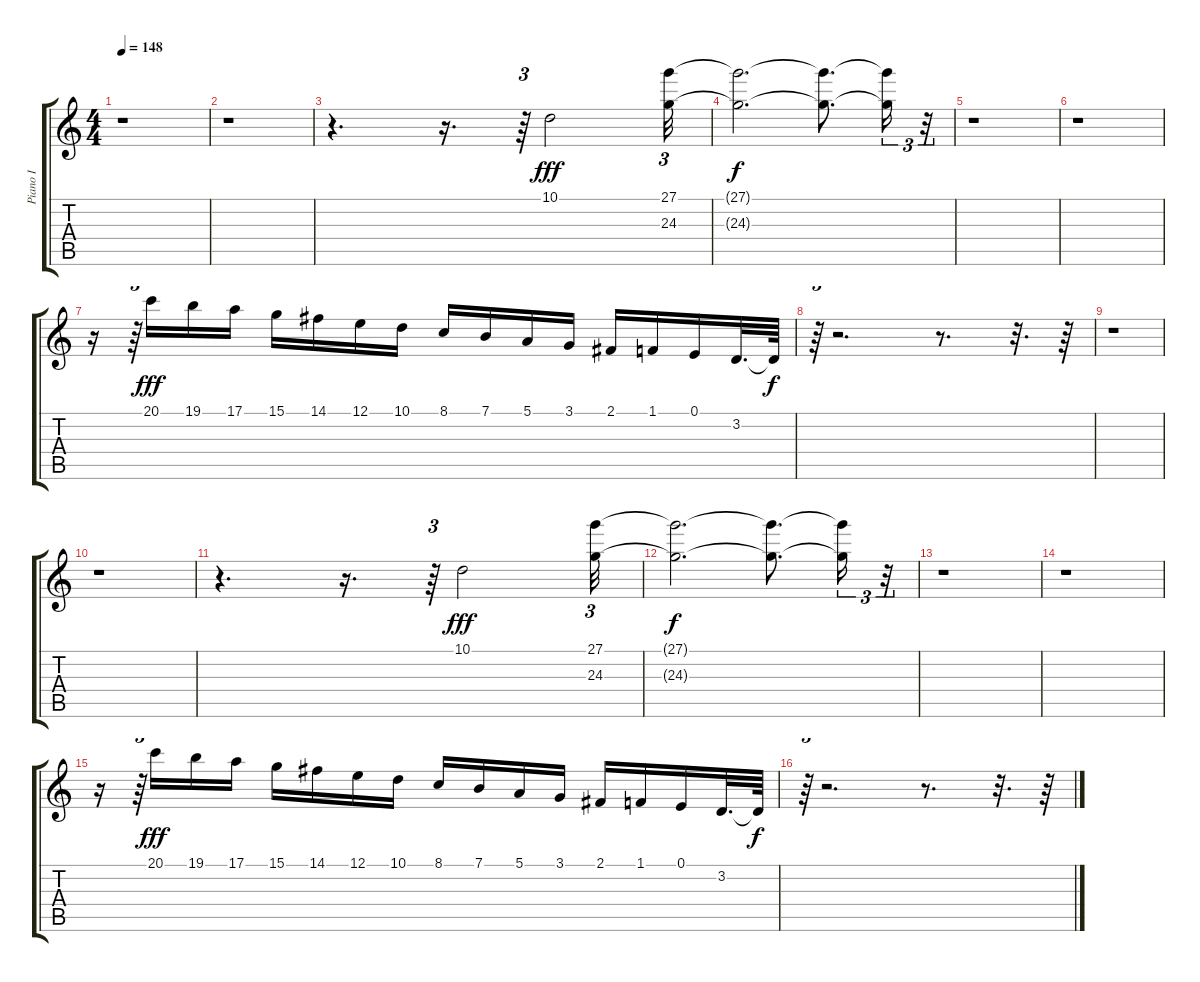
\track ("Piano I" "Piano I") {instrument stringensemble1}
\staff {score tabs}
\tuning (E4 B3 G3 D3 A2 E2) {hide}
\ts (4 4)
\tempo 148
\clef g2
\ks c
r.1{dy f} |
r.1 |
r.4{d} r.16{d} r.64{tu (3 2)} 10.1.2{dy fff} (27.1 24.3).32{tu (3 2)} |
(27.1{t} 24.3{t}).2{d dy f} (27.1{t} 24.3{t}).8{d} (27.1{t} 24.3{t}).16{tu (3 2)} r.32{tu (3 2)} |
r.1 |
r.1 |
r.16 r.64{tu (3 2)} 20.1.16{dy fff} 19.1.16 17.1.16 15.1.16 14.1.16 12.1.16 10.1.16 8.1.16 7.1.16 5.1.16 3.1.16 2.1.16 1.1.16 0.1.16 3.2.32{d} 3.2{t}.64{dy f} |
r.64{tu (3 2)} r.2{d} r.8{d} r.32{d} r.64 |
r.1 |
r.1 |
r.4{d} r.16{d} r.64{tu (3 2)} 10.1.2{dy fff} (27.1 24.3).32{tu (3 2)} |
(27.1{t} 24.3{t}).2{d dy f} (27.1{t} 24.3{t}).8{d} (27.1{t} 24.3{t}).16{tu (3 2)} r.32{tu (3 2)} |
r.1 |
r.1 |
r.16 r.64{tu (3 2)} 20.1.16{dy fff} 19.1.16 17.1.16 15.1.16 14.1.16 12.1.16 10.1.16 8.1.16 7.1.16 5.1.16 3.1.16 2.1.16 1.1.16 0.1.16 3.2.32{d} 3.2{t}.64{dy f} |
r.64{tu (3 2)} r.2{d} r.8{d} r.32{d} r.64
